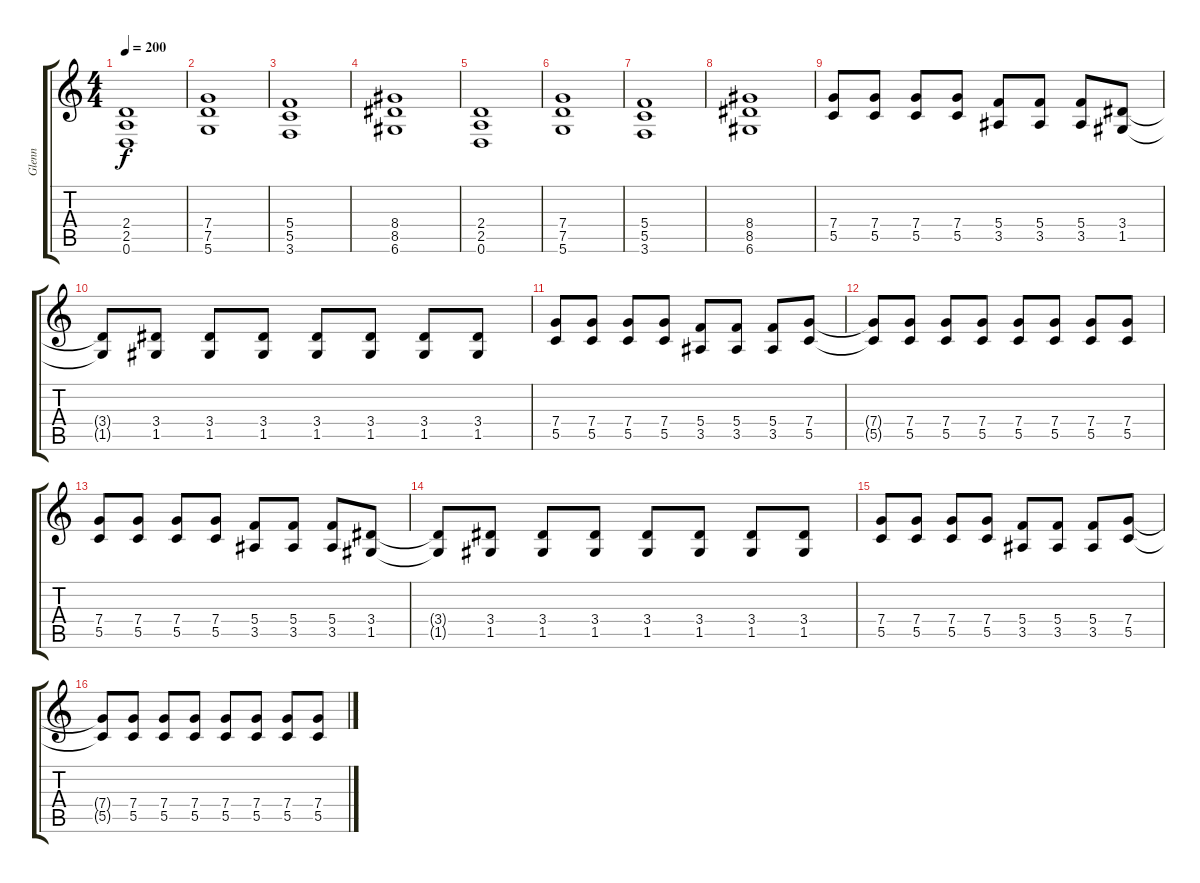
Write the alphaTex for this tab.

\track ("Glenn" "Glenn") {instrument distortionguitar}
\staff {score tabs}
\tuning (D4 A3 F3 C3 G2 D2) {hide}
\ts (4 4)
\tempo 200
\clef g2
\ks c
(2.4 2.5 0.6).1{dy f} |
(7.4 7.5 5.6).1 |
(5.4 5.5 3.6).1 |
(8.4 8.5 6.6).1 |
(2.4 2.5 0.6).1 |
(7.4 7.5 5.6).1 |
(5.4 5.5 3.6).1 |
(8.4 8.5 6.6).1 |
(7.4 5.5).8 (7.4 5.5).8 (7.4 5.5).8 (7.4 5.5).8 (5.4 3.5).8 (5.4 3.5).8 (5.4 3.5).8 (3.4 1.5).8 |
(3.4{t} 1.5{t}).8 (3.4 1.5).8 (3.4 1.5).8 (3.4 1.5).8 (3.4 1.5).8 (3.4 1.5).8 (3.4 1.5).8 (3.4 1.5).8 |
(7.4 5.5).8 (7.4 5.5).8 (7.4 5.5).8 (7.4 5.5).8 (5.4 3.5).8 (5.4 3.5).8 (5.4 3.5).8 (7.4 5.5).8 |
(7.4{t} 5.5{t}).8 (7.4 5.5).8 (7.4 5.5).8 (7.4 5.5).8 (7.4 5.5).8 (7.4 5.5).8 (7.4 5.5).8 (7.4 5.5).8 |
(7.4 5.5).8 (7.4 5.5).8 (7.4 5.5).8 (7.4 5.5).8 (5.4 3.5).8 (5.4 3.5).8 (5.4 3.5).8 (3.4 1.5).8 |
(3.4{t} 1.5{t}).8 (3.4 1.5).8 (3.4 1.5).8 (3.4 1.5).8 (3.4 1.5).8 (3.4 1.5).8 (3.4 1.5).8 (3.4 1.5).8 |
(7.4 5.5).8 (7.4 5.5).8 (7.4 5.5).8 (7.4 5.5).8 (5.4 3.5).8 (5.4 3.5).8 (5.4 3.5).8 (7.4 5.5).8 |
(7.4{t} 5.5{t}).8 (7.4 5.5).8 (7.4 5.5).8 (7.4 5.5).8 (7.4 5.5).8 (7.4 5.5).8 (7.4 5.5).8 (7.4 5.5).8
